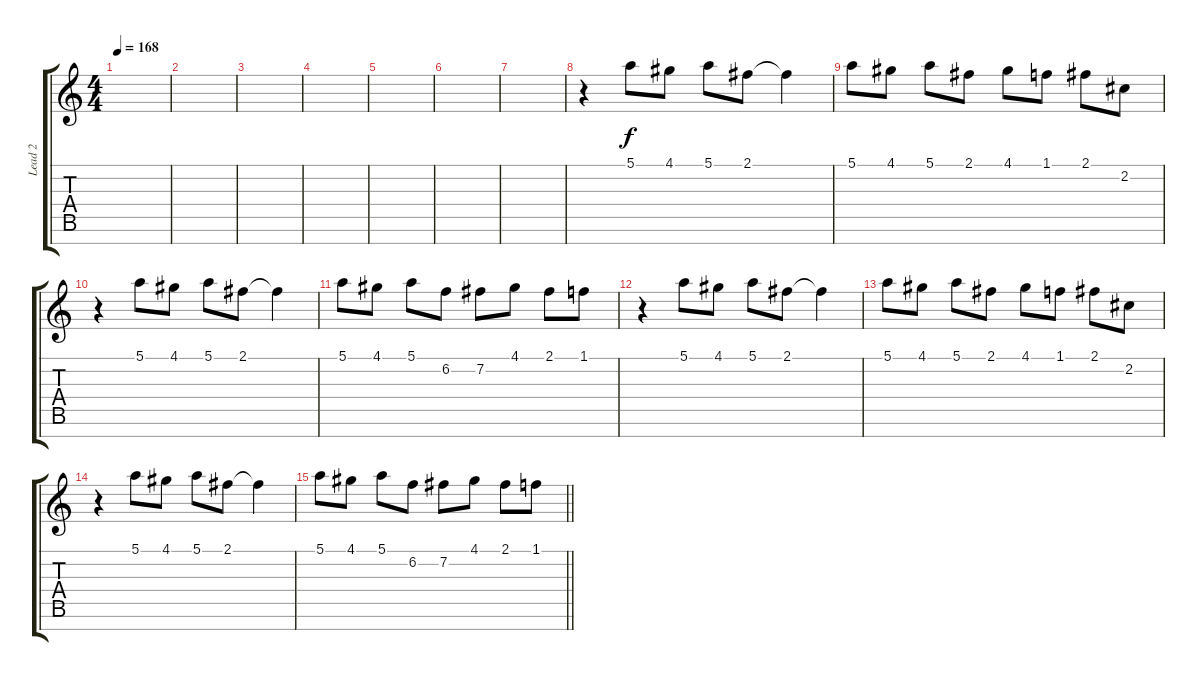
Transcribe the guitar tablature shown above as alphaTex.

\track ("Lead 2" "Lead 2") {instrument overdrivenguitar}
\staff {score tabs}
\tuning (E4 B3 G3 D3 A2 E2 B1) {hide}
\ts (4 4)
\tempo 168
\clef g2
\ks c
|
|
|
|
|
|
|
r.4 5.1.8 4.1.8 5.1.8 2.1.8 2.1{t}.4 |
5.1.8 4.1.8 5.1.8 2.1.8 4.1.8 1.1.8 2.1.8 2.2.8 |
r.4 5.1.8 4.1.8 5.1.8 2.1.8 2.1{t}.4 |
5.1.8 4.1.8 5.1.8 6.2.8 7.2.8 4.1.8 2.1.8 1.1.8 |
r.4 5.1.8 4.1.8 5.1.8 2.1.8 2.1{t}.4 |
5.1.8 4.1.8 5.1.8 2.1.8 4.1.8 1.1.8 2.1.8 2.2.8 |
r.4 5.1.8 4.1.8 5.1.8 2.1.8 2.1{t}.4 |
\barLineRight lightlight
5.1.8 4.1.8 5.1.8 6.2.8 7.2.8 4.1.8 2.1.8 1.1.8
